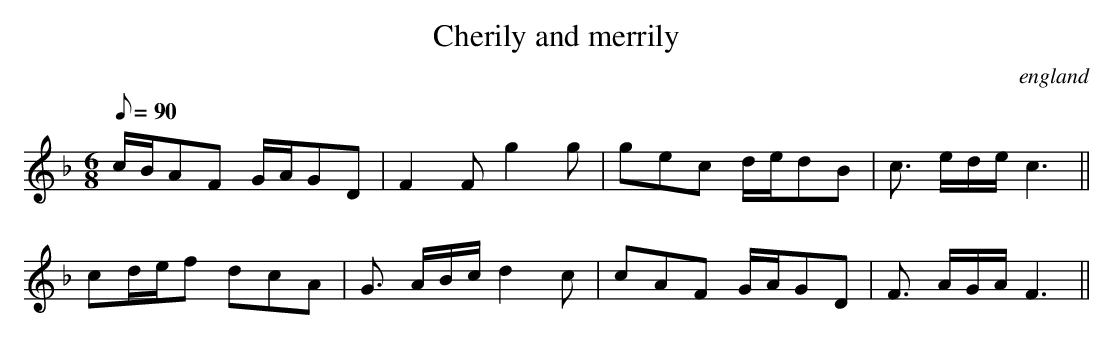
X:1
T:Cherily and merrily
O:england
M:6/8
L:1/8
Q:90
K:F
c/2B/2AF G/2A/2GD|F2F g2g|gec d/2e/2dB|c> ed/2e/2 c3||
cd/2e/2f dcA|G> AB/2c/2 d2c|cAF G/2A/2GD|F> AG/2A/2 F3||
